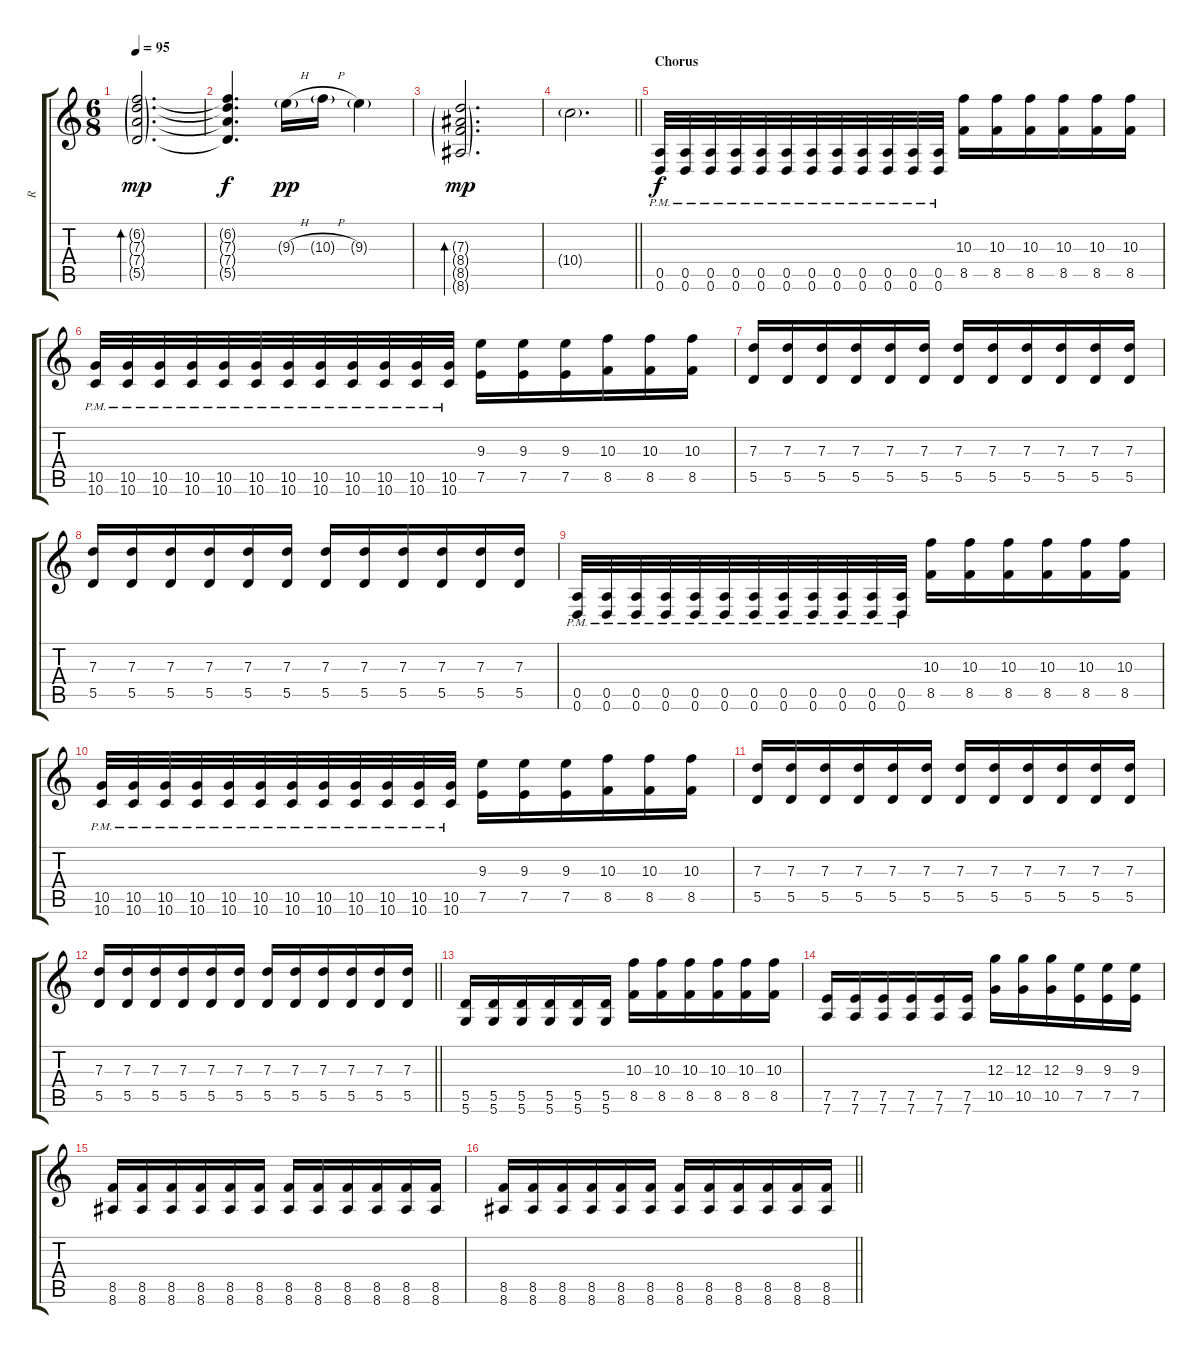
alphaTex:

\track ("R" "R") {instrument distortionguitar}
\staff {score tabs}
\tuning (E4 B3 G3 D3 A2 D2) {hide}
\ts (6 8)
\tempo 95
\clef g2
\ks c
(6.2{g} 7.3{g} 7.4{g} 5.5{g}).2{d bd 120 dy mp} |
(6.2{t} 7.3{t} 7.4{t} 5.5{t}).4{d dy f} 9.3{h g}.16{dy pp} 10.3{h g}.16 9.3{g}.4 |
(7.3{g} 8.4{g} 8.5{g} 8.6{g}).2{d bd 120 dy mp} |
\barLineRight lightlight
10.4{g}.2{d} |
\section ("" "Chorus")
(0.5{pm} 0.6{pm}).32{dy f instrument distortionguitar} (0.5{pm} 0.6{pm}).32 (0.5{pm} 0.6{pm}).32 (0.5{pm} 0.6{pm}).32 (0.5{pm} 0.6{pm}).32 (0.5{pm} 0.6{pm}).32 (0.5{pm} 0.6{pm}).32 (0.5{pm} 0.6{pm}).32 (0.5{pm} 0.6{pm}).32 (0.5{pm} 0.6{pm}).32 (0.5{pm} 0.6{pm}).32 (0.5{pm} 0.6{pm}).32 (10.3 8.5).16 (10.3 8.5).16 (10.3 8.5).16 (10.3 8.5).16 (10.3 8.5).16 (10.3 8.5).16 |
(10.5{pm} 10.6{pm}).32 (10.5{pm} 10.6{pm}).32 (10.5{pm} 10.6{pm}).32 (10.5{pm} 10.6{pm}).32 (10.5{pm} 10.6{pm}).32 (10.5{pm} 10.6{pm}).32 (10.5{pm} 10.6{pm}).32 (10.5{pm} 10.6{pm}).32 (10.5{pm} 10.6{pm}).32 (10.5{pm} 10.6{pm}).32 (10.5{pm} 10.6{pm}).32 (10.5{pm} 10.6{pm}).32 (9.3 7.5).16 (9.3 7.5).16 (9.3 7.5).16 (10.3 8.5).16 (10.3 8.5).16 (10.3 8.5).16 |
(7.3 5.5).16 (7.3 5.5).16 (7.3 5.5).16 (7.3 5.5).16 (7.3 5.5).16 (7.3 5.5).16 (7.3 5.5).16 (7.3 5.5).16 (7.3 5.5).16 (7.3 5.5).16 (7.3 5.5).16 (7.3 5.5).16 |
(7.3 5.5).16 (7.3 5.5).16 (7.3 5.5).16 (7.3 5.5).16 (7.3 5.5).16 (7.3 5.5).16 (7.3 5.5).16 (7.3 5.5).16 (7.3 5.5).16 (7.3 5.5).16 (7.3 5.5).16 (7.3 5.5).16 |
(0.5{pm} 0.6{pm}).32 (0.5{pm} 0.6{pm}).32 (0.5{pm} 0.6{pm}).32 (0.5{pm} 0.6{pm}).32 (0.5{pm} 0.6{pm}).32 (0.5{pm} 0.6{pm}).32 (0.5{pm} 0.6{pm}).32 (0.5{pm} 0.6{pm}).32 (0.5{pm} 0.6{pm}).32 (0.5{pm} 0.6{pm}).32 (0.5{pm} 0.6{pm}).32 (0.5{pm} 0.6{pm}).32 (10.3 8.5).16 (10.3 8.5).16 (10.3 8.5).16 (10.3 8.5).16 (10.3 8.5).16 (10.3 8.5).16 |
(10.5{pm} 10.6{pm}).32 (10.5{pm} 10.6{pm}).32 (10.5{pm} 10.6{pm}).32 (10.5{pm} 10.6{pm}).32 (10.5{pm} 10.6{pm}).32 (10.5{pm} 10.6{pm}).32 (10.5{pm} 10.6{pm}).32 (10.5{pm} 10.6{pm}).32 (10.5{pm} 10.6{pm}).32 (10.5{pm} 10.6{pm}).32 (10.5{pm} 10.6{pm}).32 (10.5{pm} 10.6{pm}).32 (9.3 7.5).16 (9.3 7.5).16 (9.3 7.5).16 (10.3 8.5).16 (10.3 8.5).16 (10.3 8.5).16 |
(7.3 5.5).16 (7.3 5.5).16 (7.3 5.5).16 (7.3 5.5).16 (7.3 5.5).16 (7.3 5.5).16 (7.3 5.5).16 (7.3 5.5).16 (7.3 5.5).16 (7.3 5.5).16 (7.3 5.5).16 (7.3 5.5).16 |
\barLineRight lightlight
(7.3 5.5).16 (7.3 5.5).16 (7.3 5.5).16 (7.3 5.5).16 (7.3 5.5).16 (7.3 5.5).16 (7.3 5.5).16 (7.3 5.5).16 (7.3 5.5).16 (7.3 5.5).16 (7.3 5.5).16 (7.3 5.5).16 |
(5.5 5.6).16 (5.5 5.6).16 (5.5 5.6).16 (5.5 5.6).16 (5.5 5.6).16 (5.5 5.6).16 (10.3 8.5).16 (10.3 8.5).16 (10.3 8.5).16 (10.3 8.5).16 (10.3 8.5).16 (10.3 8.5).16 |
(7.5 7.6).16 (7.5 7.6).16 (7.5 7.6).16 (7.5 7.6).16 (7.5 7.6).16 (7.5 7.6).16 (12.3 10.5).16 (12.3 10.5).16 (12.3 10.5).16 (9.3 7.5).16 (9.3 7.5).16 (9.3 7.5).16 |
(8.5 8.6).16 (8.5 8.6).16 (8.5 8.6).16 (8.5 8.6).16 (8.5 8.6).16 (8.5 8.6).16 (8.5 8.6).16 (8.5 8.6).16 (8.5 8.6).16 (8.5 8.6).16 (8.5 8.6).16 (8.5 8.6).16 |
\barLineRight lightlight
(8.5 8.6).16 (8.5 8.6).16 (8.5 8.6).16 (8.5 8.6).16 (8.5 8.6).16 (8.5 8.6).16 (8.5 8.6).16 (8.5 8.6).16 (8.5 8.6).16 (8.5 8.6).16 (8.5 8.6).16 (8.5 8.6).16
